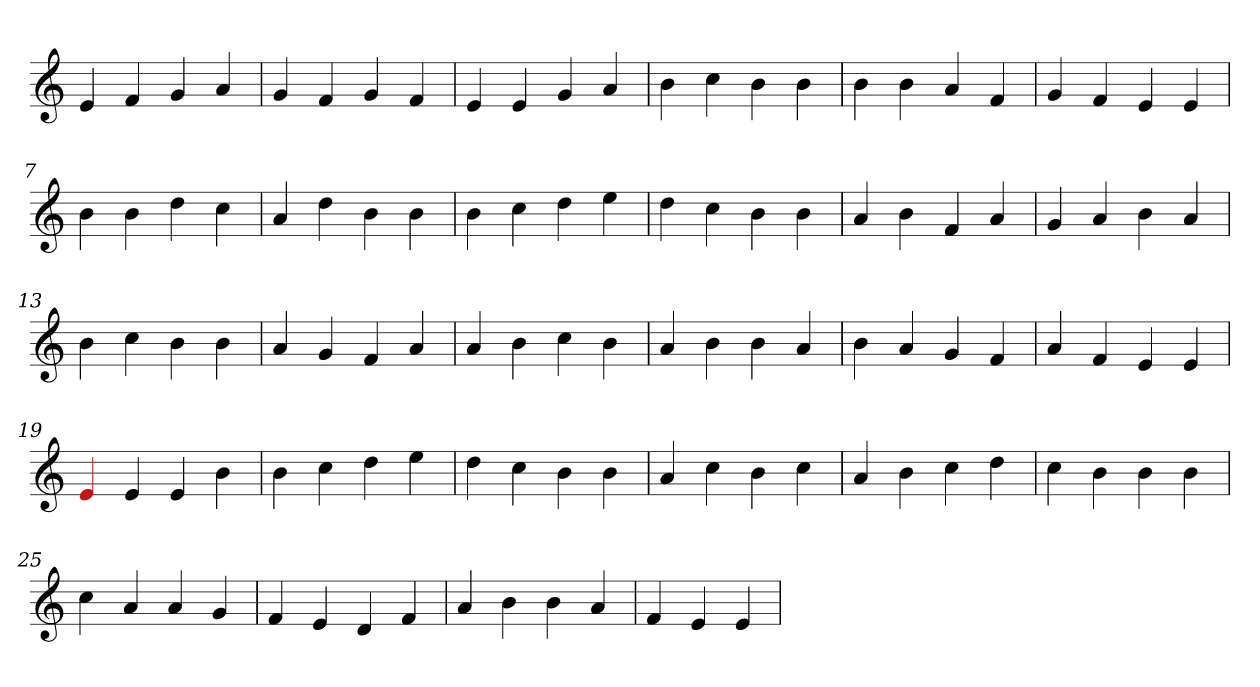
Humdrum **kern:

**kern
*part1
*staff1
*clefG2
=1
4e
4f
4g
4a
=2
4g
4f
4g
4f
=3
4e
4e
4g
4a
=4
4b
4cc
4b
4b
=5
4b
4b
4a
4f
=6
4g
4f
4e
4e
=7
4b
4b
4dd
4cc
=8
4a
4dd
4b
4b
=9
4b
4cc
4dd
4ee
=10
4dd
4cc
4b
4b
=11
4a
4b
4f
4a
=12
4g
4a
4b
4a
=13
4b
4cc
4b
4b
=14
4a
4g
4f
4a
=15
4a
4b
4cc
4b
=16
4a
4b
4b
4a
=17
4b
4a
4g
4f
=18
4a
4f
4e
4e
=19
4Re
4e
4e
4b
=20
4b
4cc
4dd
4ee
=21
4dd
4cc
4b
4b
=22
4a
4cc
4b
4cc
=23
4a
4b
4cc
4dd
=24
4cc
4b
4b
4b
=25
4cc
4a
4a
4g
=26
4f
4e
4d
4f
=27
4a
4b
4b
4a
=28
4f
4e
4e
=
*-
